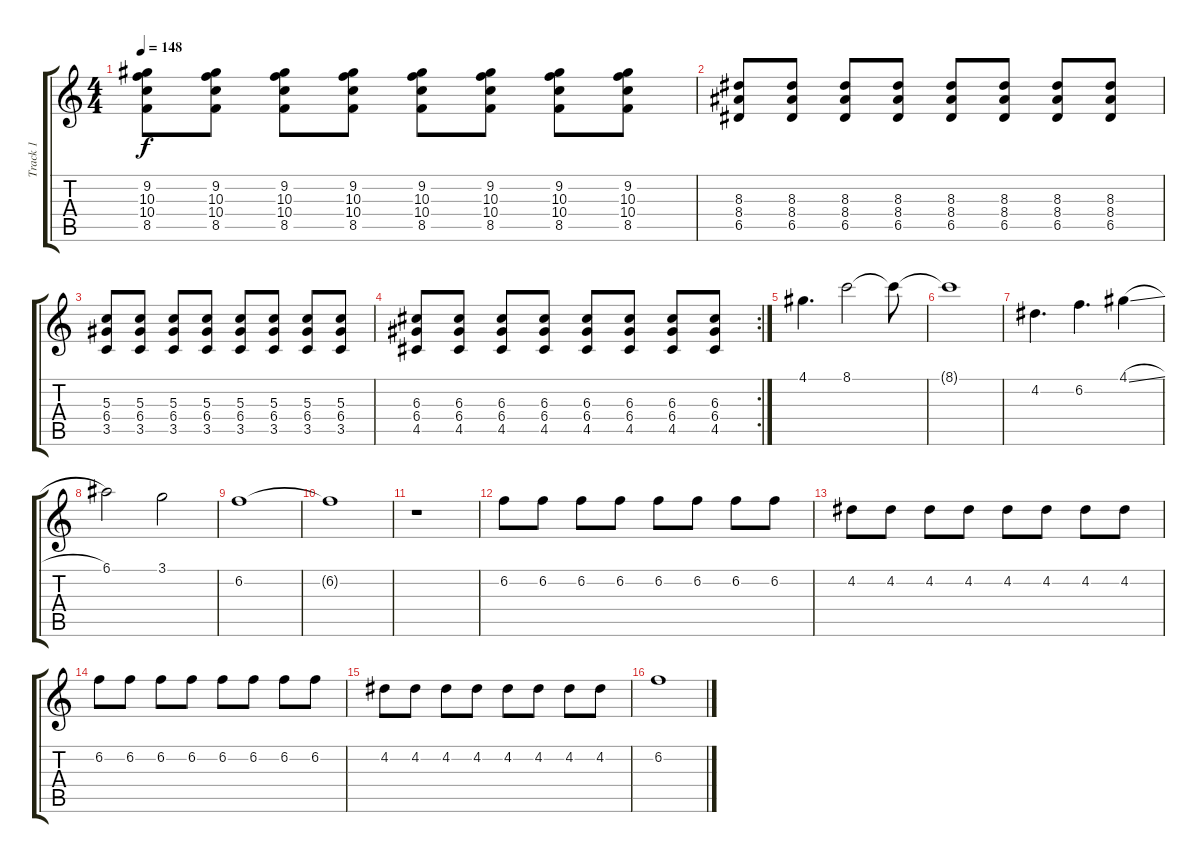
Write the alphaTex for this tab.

\track ("Track 1" "Track 1") {instrument acousticguitarsteel}
\staff {score tabs}
\tuning (E4 B3 G3 D3 A2 E2) {hide}
\ts (4 4)
\tempo 148
\clef g2
\ks c
(9.2 10.3 10.4 8.5).8{dy f} (9.2 10.3 10.4 8.5).8 (9.2 10.3 10.4 8.5).8 (9.2 10.3 10.4 8.5).8 (9.2 10.3 10.4 8.5).8 (9.2 10.3 10.4 8.5).8 (9.2 10.3 10.4 8.5).8 (9.2 10.3 10.4 8.5).8 |
(8.3 8.4 6.5).8 (8.3 8.4 6.5).8 (8.3 8.4 6.5).8 (8.3 8.4 6.5).8 (8.3 8.4 6.5).8 (8.3 8.4 6.5).8 (8.3 8.4 6.5).8 (8.3 8.4 6.5).8 |
(5.3 6.4 3.5).8 (5.3 6.4 3.5).8 (5.3 6.4 3.5).8 (5.3 6.4 3.5).8 (5.3 6.4 3.5).8 (5.3 6.4 3.5).8 (5.3 6.4 3.5).8 (5.3 6.4 3.5).8 |
\rc 2
(6.3 6.4 4.5).8 (6.3 6.4 4.5).8 (6.3 6.4 4.5).8 (6.3 6.4 4.5).8 (6.3 6.4 4.5).8 (6.3 6.4 4.5).8 (6.3 6.4 4.5).8 (6.3 6.4 4.5).8 |
4.1.4{d} 8.1.2 8.1{t}.8 |
8.1{t}.1 |
4.2.4{d} 6.2.4{d} 4.1{sl}.4 |
6.1.2 3.1.2 |
6.2.1 |
6.2{t}.1 |
r.1 |
6.2.8 6.2.8 6.2.8 6.2.8 6.2.8 6.2.8 6.2.8 6.2.8 |
4.2.8 4.2.8 4.2.8 4.2.8 4.2.8 4.2.8 4.2.8 4.2.8 |
6.2.8 6.2.8 6.2.8 6.2.8 6.2.8 6.2.8 6.2.8 6.2.8 |
4.2.8 4.2.8 4.2.8 4.2.8 4.2.8 4.2.8 4.2.8 4.2.8 |
6.2.1
